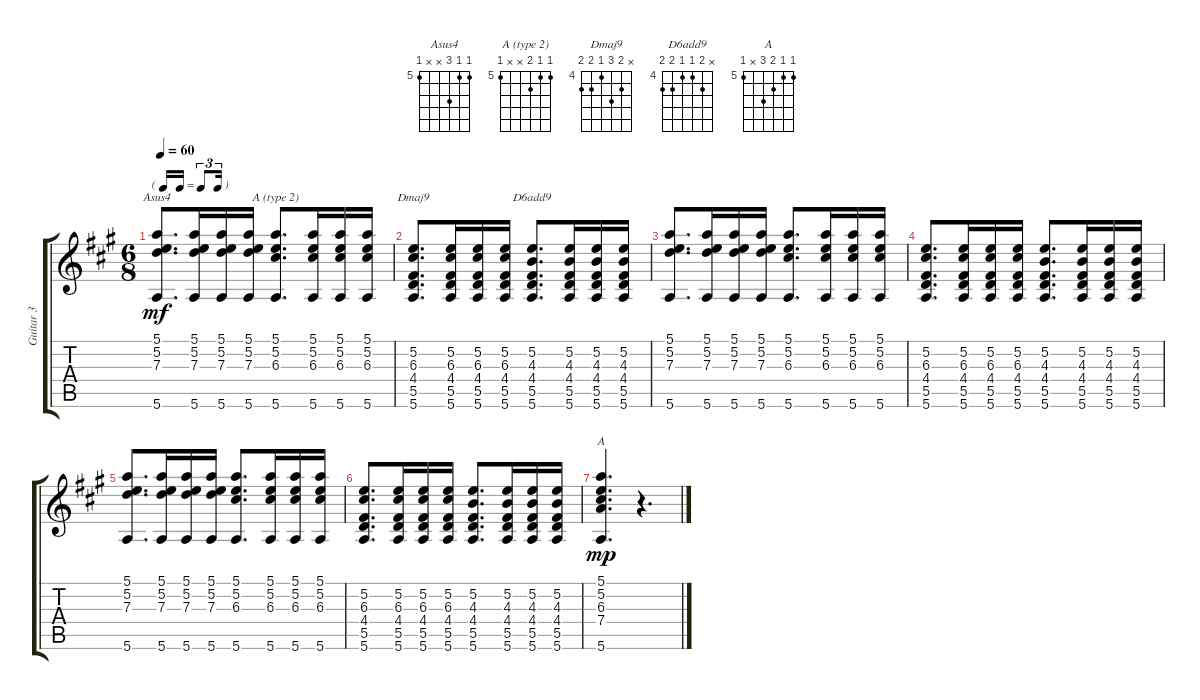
\track ("Guitar 3" "Guitar 3") {instrument acousticguitarsteel}
\staff {score tabs}
\tuning (E4 B3 G3 D3 A2 E2) {hide}
\chord ("Asus4" 5 5 7 x x 5) {firstfret 5}
\chord ("A (type 2)" 5 5 6 x x 5) {firstfret 5}
\chord ("Dmaj9" x 5 6 4 5 5) {firstfret 4}
\chord ("D6add9" x 5 4 4 5 5) {firstfret 4}
\chord ("A" 5 5 6 7 x 5) {firstfret 5}
\ts (6 8)
\tf triplet16th
\tempo 60
\clef g2
\ks a
(5.1 5.2 7.3 5.6).8{d ch "Asus4" dy mf} (5.1 5.2 7.3 5.6).16 (5.1 5.2 7.3 5.6).16 (5.1 5.2 7.3 5.6).16 (5.1 5.2 6.3 5.6).8{d ch "A (type 2)"} (5.1 5.2 6.3 5.6).16 (5.1 5.2 6.3 5.6).16 (5.1 5.2 6.3 5.6).16 |
(5.2 6.3 4.4 5.5 5.6).8{d ch "Dmaj9"} (5.2 6.3 4.4 5.5 5.6).16 (5.2 6.3 4.4 5.5 5.6).16 (5.2 6.3 4.4 5.5 5.6).16 (5.2 4.3 4.4 5.5 5.6).8{d ch "D6add9"} (5.2 4.3 4.4 5.5 5.6).16 (5.2 4.3 4.4 5.5 5.6).16 (5.2 4.3 4.4 5.5 5.6).16 |
(5.1 5.2 7.3 5.6).8{d} (5.1 5.2 7.3 5.6).16 (5.1 5.2 7.3 5.6).16 (5.1 5.2 7.3 5.6).16 (5.1 5.2 6.3 5.6).8{d} (5.1 5.2 6.3 5.6).16 (5.1 5.2 6.3 5.6).16 (5.1 5.2 6.3 5.6).16 |
(5.2 6.3 4.4 5.5 5.6).8{d} (5.2 6.3 4.4 5.5 5.6).16 (5.2 6.3 4.4 5.5 5.6).16 (5.2 6.3 4.4 5.5 5.6).16 (5.2 4.3 4.4 5.5 5.6).8{d} (5.2 4.3 4.4 5.5 5.6).16 (5.2 4.3 4.4 5.5 5.6).16 (5.2 4.3 4.4 5.5 5.6).16 |
(5.1 5.2 7.3 5.6).8{d} (5.1 5.2 7.3 5.6).16 (5.1 5.2 7.3 5.6).16 (5.1 5.2 7.3 5.6).16 (5.1 5.2 6.3 5.6).8{d} (5.1 5.2 6.3 5.6).16 (5.1 5.2 6.3 5.6).16 (5.1 5.2 6.3 5.6).16 |
(5.2 6.3 4.4 5.5 5.6).8{d} (5.2 6.3 4.4 5.5 5.6).16 (5.2 6.3 4.4 5.5 5.6).16 (5.2 6.3 4.4 5.5 5.6).16 (5.2 4.3 4.4 5.5 5.6).8{d} (5.2 4.3 4.4 5.5 5.6).16 (5.2 4.3 4.4 5.5 5.6).16 (5.2 4.3 4.4 5.5 5.6).16 |
(5.1 5.2 6.3 7.4 5.6).4{d ch "A" dy mp} r.4{d}
